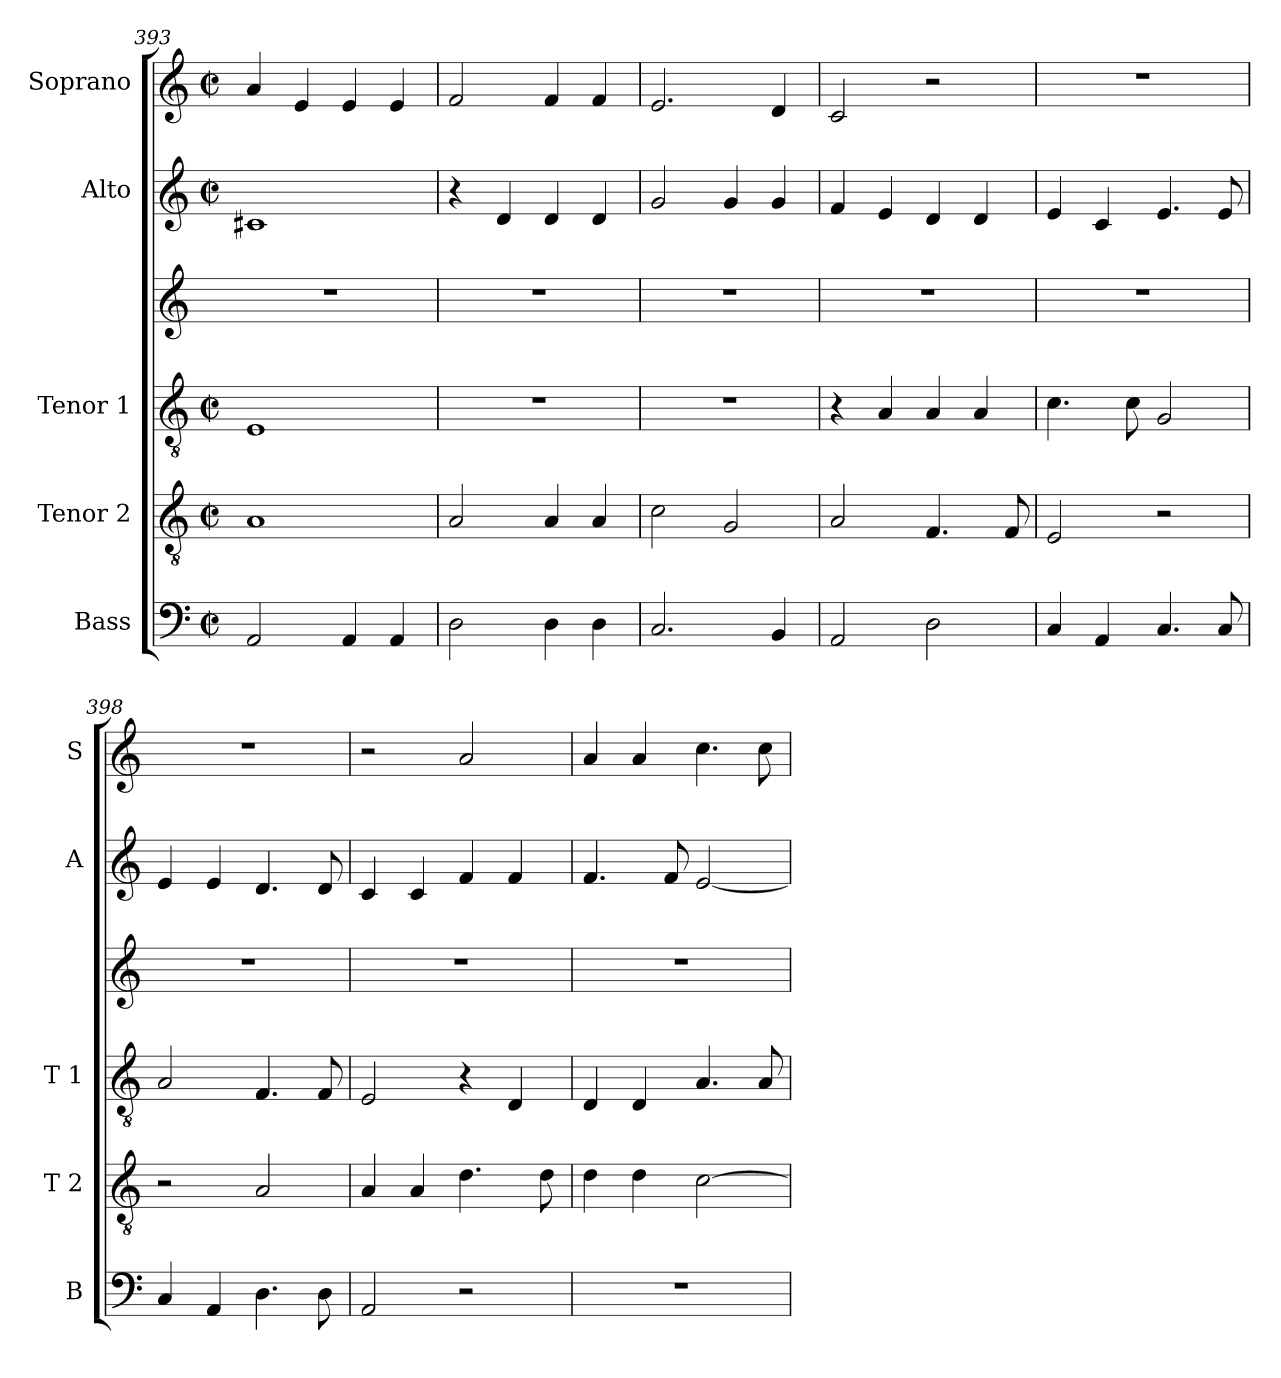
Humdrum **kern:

**kern	**kern	**kern	**kern	**kern	**kern
*part6	*part5	*part4	*part3	*part2	*part1
*staff6	*staff5	*staff4	*staff3	*staff2	*staff1
*I"Bass	*I"Tenor 2	*I"Tenor 1	*	*I"Alto	*I"Soprano
*I'B	*I'T 2	*I'T 1	*	*I'A	*I'S
*clefF4	*clefGv2	*clefGv2	*clefG2	*clefG2	*clefG2
*k[]	*k[]	*k[]	*k[]	*k[]	*k[]
*C:	*C:	*C:	*C:	*C:	*C:
*M2/2	*M2/2	*M2/2	*	*M2/2	*M2/2
*met(c|)	*met(c|)	*met(c|)	*	*met(c|)	*met(c|)
=393	=393	=393	=393	=393	=393
2AA/	1A	1E	1r	1c#X	4a/
.	.	.	.	.	4e/
4AA/	.	.	.	.	4e/
4AA/	.	.	.	.	4e/
=394	=394	=394	=394	=394	=394
2D\	2A/	1r	1r	4r	2f/
.	.	.	.	4d/	.
4D\	4A/	.	.	4d/	4f/
4D\	4A/	.	.	4d/	4f/
=395	=395	=395	=395	=395	=395
2.C/	2c\	1r	1r	2g/	2.e/
.	2G/	.	.	4g/	.
4BB/	.	.	.	4g/	4d/
=396	=396	=396	=396	=396	=396
2AA/	2A/	4r	1r	4f/	2c/
.	.	4A/	.	4e/	.
2D\	4.F/	4A/	.	4d/	2r
.	.	4A/	.	4d/	.
.	8F/	.	.	.	.
=397	=397	=397	=397	=397	=397
4C/	2E/	4.c\	1r	4e/	1r
4AA/	.	.	.	4c/	.
.	.	8c\	.	.	.
4.C/	2r	2G/	.	4.e/	.
8C/	.	.	.	8e/	.
!!LO:PB:g=z
=398	=398	=398	=398	=398	=398
4C/	2r	2A/	1r	4e/	1r
4AA/	.	.	.	4e/	.
4.D\	2A/	4.F/	.	4.d/	.
8D\	.	8F/	.	8d/	.
=399	=399	=399	=399	=399	=399
2AA/	4A/	2E/	1r	4c/	2r
.	4A/	.	.	4c/	.
2r	4.d\	4r	.	4f/	2a/
.	.	4D/	.	4f/	.
.	8d\	.	.	.	.
=400	=400	=400	=400	=400	=400
1r	4d\	4D/	1r	4.f/	4a/
.	4d\	4D/	.	.	4a/
.	.	.	.	8f/	.
.	[>2c\	4.A/	.	[<2e/	4.cc\
.	.	8A/	.	.	8cc\
=	=	=	=	=	=
*-	*-	*-	*-	*-	*-
